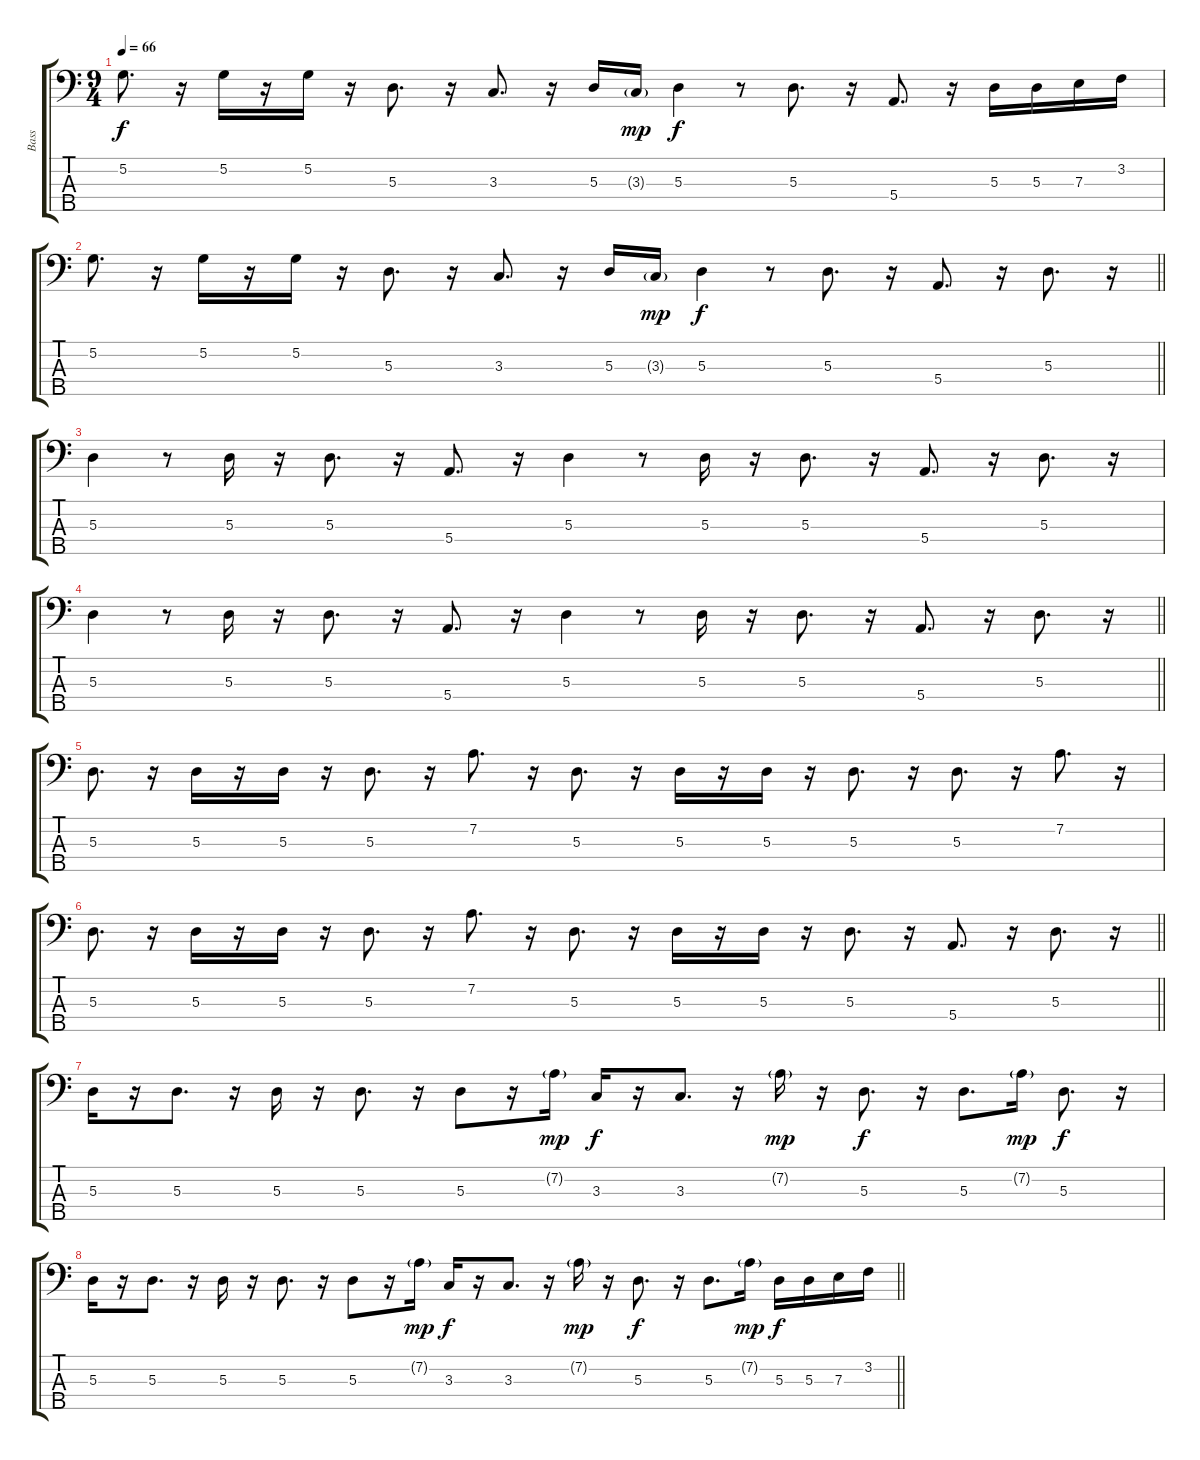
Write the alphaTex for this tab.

\track ("Bass" "Bass") {instrument electricbassfinger}
\staff {score tabs}
\tuning (G2 D2 A1 E1 B0) {hide}
\ts (9 4)
\tempo 66
\clef f4
\ks c
5.2.8{d dy f} r.16 5.2.16 r.16 5.2.16 r.16 5.3.8{d} r.16 3.3.8{d} r.16 5.3.16 3.3{g}.16{dy mp} 5.3.4{dy f} r.8 5.3.8{d} r.16 5.4.8{d} r.16 5.3.16 5.3.16 7.3.16 3.2.16 |
\barLineRight lightlight
5.2.8{d} r.16 5.2.16 r.16 5.2.16 r.16 5.3.8{d} r.16 3.3.8{d} r.16 5.3.16 3.3{g}.16{dy mp} 5.3.4{dy f} r.8 5.3.8{d} r.16 5.4.8{d} r.16 5.3.8{d} r.16 |
\section ("" "")
5.3.4 r.8 5.3.16 r.16 5.3.8{d} r.16 5.4.8{d} r.16 5.3.4 r.8 5.3.16 r.16 5.3.8{d} r.16 5.4.8{d} r.16 5.3.8{d} r.16 |
\barLineRight lightlight
5.3.4 r.8 5.3.16 r.16 5.3.8{d} r.16 5.4.8{d} r.16 5.3.4 r.8 5.3.16 r.16 5.3.8{d} r.16 5.4.8{d} r.16 5.3.8{d} r.16 |
5.3.8{d} r.16 5.3.16 r.16 5.3.16 r.16 5.3.8{d} r.16 7.2.8{d} r.16 5.3.8{d} r.16 5.3.16 r.16 5.3.16 r.16 5.3.8{d} r.16 5.3.8{d} r.16 7.2.8{d} r.16 |
\barLineRight lightlight
5.3.8{d} r.16 5.3.16 r.16 5.3.16 r.16 5.3.8{d} r.16 7.2.8{d} r.16 5.3.8{d} r.16 5.3.16 r.16 5.3.16 r.16 5.3.8{d} r.16 5.4.8{d} r.16 5.3.8{d} r.16 |
5.3.16 r.16 5.3.8{d} r.16 5.3.16 r.16 5.3.8{d} r.16 5.3.8 r.16 7.2{g}.16{dy mp} 3.3.16{dy f} r.16 3.3.8{d} r.16 7.2{g}.16{dy mp} r.16 5.3.8{d dy f} r.16 5.3.8{d} 7.2{g}.16{dy mp} 5.3.8{d dy f} r.16 |
\barLineRight lightlight
5.3.16 r.16 5.3.8{d} r.16 5.3.16 r.16 5.3.8{d} r.16 5.3.8 r.16 7.2{g}.16{dy mp} 3.3.16{dy f} r.16 3.3.8{d} r.16 7.2{g}.16{dy mp} r.16 5.3.8{d dy f} r.16 5.3.8{d} 7.2{g}.16{dy mp} 5.3.16{dy f} 5.3.16 7.3.16 3.2.16
